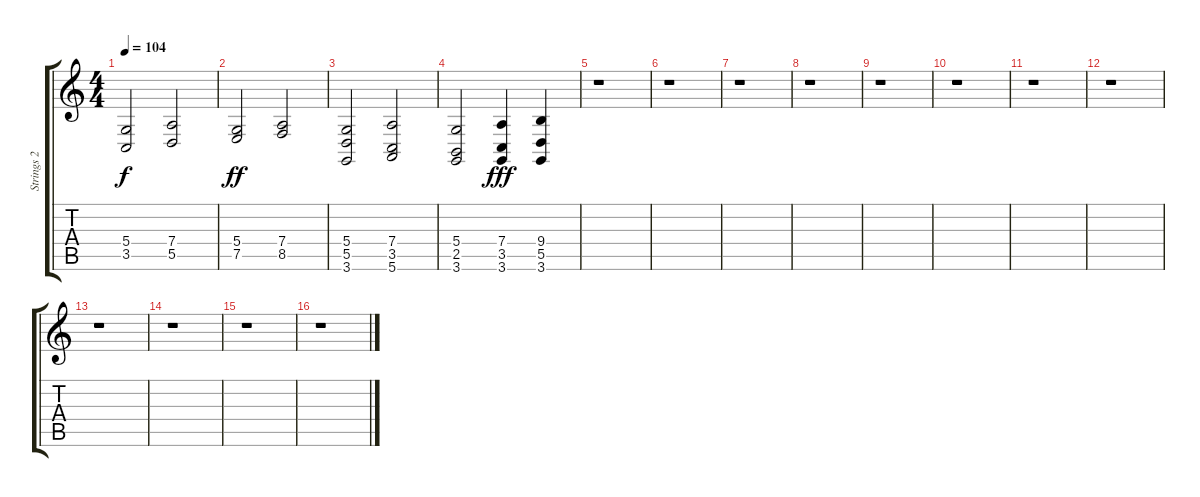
\track ("Strings 2" "Strings 2") {instrument stringensemble1}
\staff {score tabs}
\tuning (E4 B3 G3 D3 A2 E2) {hide}
\ts (4 4)
\tempo 104
\clef g2
\ks c
(5.4 3.5).2{dy f} (7.4 5.5).2 |
(5.4 7.5).2{dy ff} (7.4 8.5).2 |
(5.4 5.5 3.6).2 (7.4 3.5 5.6).2 |
(5.4 2.5 3.6).2 (7.4 3.5 3.6).4{dy fff} (9.4 5.5 3.6).4 |
r.1 |
r.1 |
r.1 |
r.1 |
r.1 |
r.1 |
r.1 |
r.1 |
r.1 |
r.1 |
r.1 |
r.1
